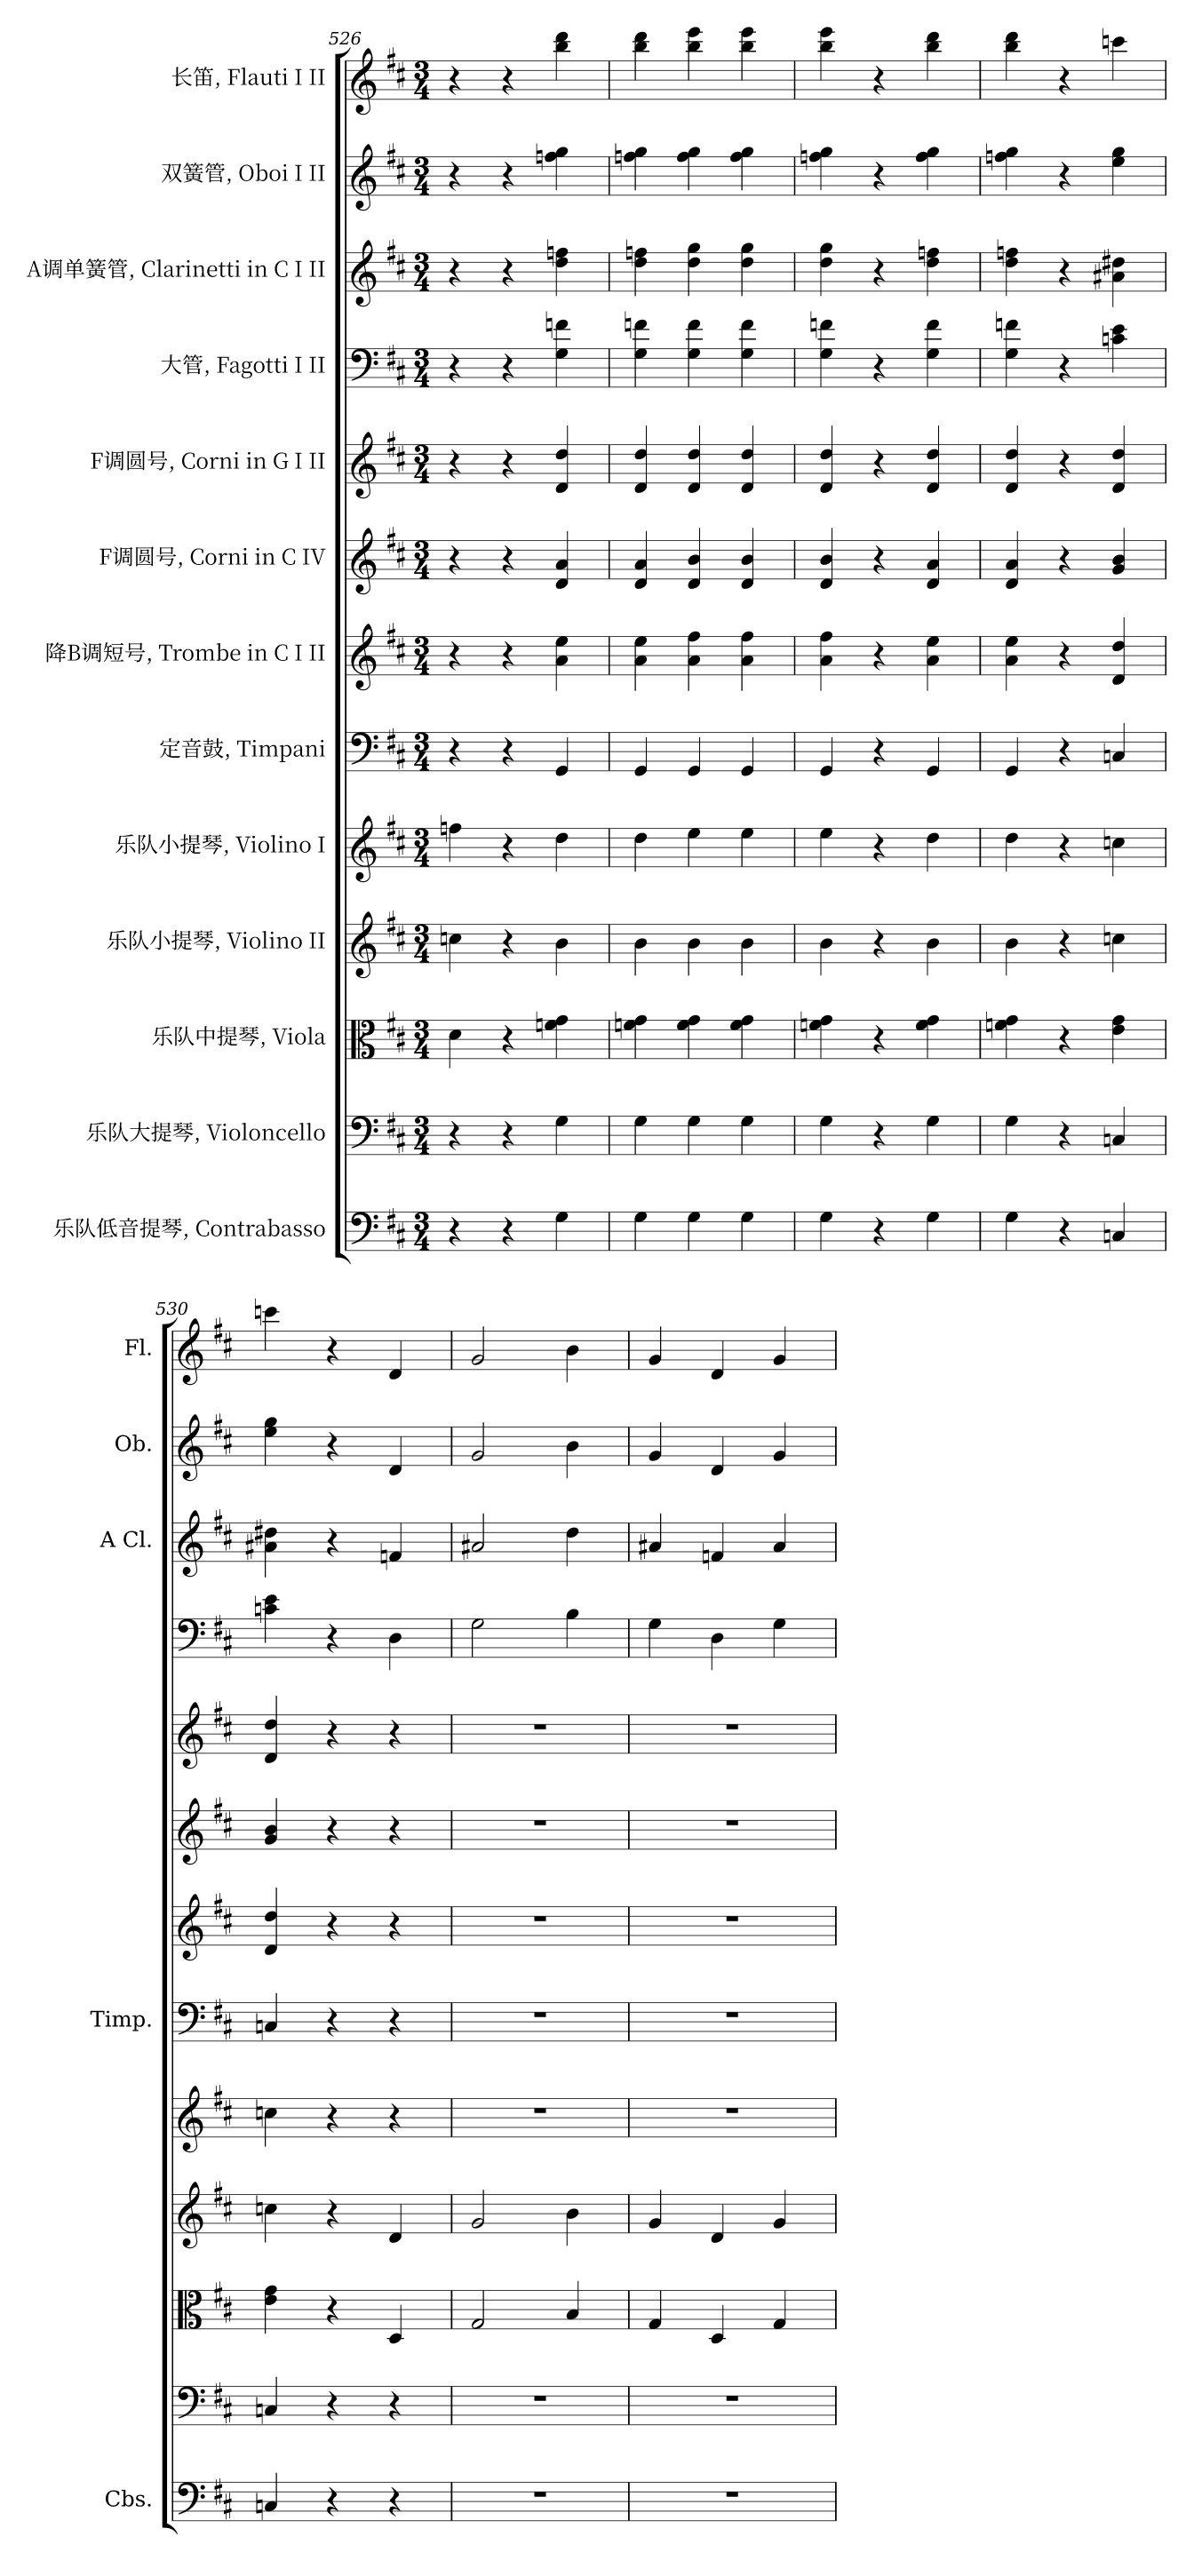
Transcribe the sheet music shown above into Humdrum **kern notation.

**kern	**kern	**kern	**kern	**kern	**kern	**kern	**kern	**kern	**kern	**kern	**kern	**kern
*part13	*part12	*part11	*part10	*part9	*part8	*part7	*part6	*part5	*part4	*part3	*part2	*part1
*staff13	*staff12	*staff11	*staff10	*staff9	*staff8	*staff7	*staff6	*staff5	*staff4	*staff3	*staff2	*staff1
*I"乐队低音提琴, Contrabasso	*I"乐队大提琴, Violoncello	*I"乐队中提琴, Viola	*I"乐队小提琴, Violino II	*I"乐队小提琴, Violino I	*I"定音鼓, Timpani	*I"降B调短号, Trombe in C I II	*I"F调圆号, Corni in C IV	*I"F调圆号, Corni in G I II	*I"大管, Fagotti I II	*I"A调单簧管, Clarinetti in C I II	*I"双簧管, Oboi I II	*I"长笛, Flauti I II
*I'Cbs.	*	*	*	*	*I'Timp.	*	*	*	*	*I'A Cl.	*I'Ob.	*I'Fl.
*clefF4	*clefF4	*clefC3	*clefG2	*clefG2	*clefF4	*clefG2	*clefG2	*clefG2	*clefF4	*clefG2	*clefG2	*clefG2
*ITrd7c12	*	*	*	*	*	*ITrd1c2	*ITrd4c7	*ITrd4c7	*	*ITrd2c3	*	*
*k[f#c#]	*k[f#c#]	*k[f#c#]	*k[f#c#]	*k[f#c#]	*k[f#c#]	*k[]	*k[f#]	*k[f#]	*k[f#c#]	*k[f#c#g#d#a#]	*k[f#c#]	*k[f#c#]
*M3/4	*M3/4	*M3/4	*M3/4	*M3/4	*M3/4	*M3/4	*M3/4	*M3/4	*M3/4	*M3/4	*M3/4	*M3/4
*MM334	*MM334	*MM334	*MM334	*MM334	*MM334	*MM334	*MM334	*MM334	*MM334	*MM334	*MM334	*MM334
=526	=526	=526	=526	=526	=526	=526	=526	=526	=526	=526	=526	=526
4r	4r	4d\	4ccn\	4ffn\	4r	4r	4r	4r	4r	4r	4r	4r
4r	4r	4r	4r	4r	4r	4r	4r	4r	4r	4r	4r	4r
*	*	*	*	*	*	*	*	*	*	*	*	*MM319
4GG\	4G\	4fn\ 4g\	4b\	4dd\	4GG/	4g\ 4dd\	4G/ 4d/	4G/ 4g/	4G\ 4fn\	4b\ 4ddn\	4ffn\ 4gg\	4bb\ 4ddd\
=527	=527	=527	=527	=527	=527	=527	=527	=527	=527	=527	=527	=527
*	*	*	*	*	*	*	*	*	*	*	*	*MM334
4GG\	4G\	4fn\ 4g\	4b\	4dd\	4GG/	4g\ 4dd\	4G/ 4d/	4G/ 4g/	4G\ 4fn\	4b\ 4ddn\	4ffn\ 4gg\	4bb\ 4ddd\
4GG\	4G\	4f\ 4g\	4b\	4ee\	4GG/	4g\ 4ee\	4G/ 4e/	4G/ 4g/	4G\ 4f\	4b\ 4ee\	4ff\ 4gg\	4bb\ 4eee\
*	*	*	*	*	*	*	*	*	*	*	*	*MM319
4GG\	4G\	4f\ 4g\	4b\	4ee\	4GG/	4g\ 4ee\	4G/ 4e/	4G/ 4g/	4G\ 4f\	4b\ 4ee\	4ff\ 4gg\	4bb\ 4eee\
=528	=528	=528	=528	=528	=528	=528	=528	=528	=528	=528	=528	=528
*	*	*	*	*	*	*	*	*	*	*	*	*MM334
4GG\	4G\	4fn\ 4g\	4b\	4ee\	4GG/	4g\ 4ee\	4G/ 4e/	4G/ 4g/	4G\ 4fn\	4b\ 4ee\	4ffn\ 4gg\	4bb\ 4eee\
4r	4r	4r	4r	4r	4r	4r	4r	4r	4r	4r	4r	4r
*	*	*	*	*	*	*	*	*	*	*	*	*MM319
4GG\	4G\	4f\ 4g\	4b\	4dd\	4GG/	4g\ 4dd\	4G/ 4d/	4G/ 4g/	4G\ 4f\	4b\ 4ddn\	4ff\ 4gg\	4bb\ 4ddd\
!!LO:PB:g=z
=529	=529	=529	=529	=529	=529	=529	=529	=529	=529	=529	=529	=529
*	*	*	*	*	*	*	*	*	*	*	*	*MM334
4GG\	4G\	4fn\ 4g\	4b\	4dd\	4GG/	4g\ 4dd\	4G/ 4d/	4G/ 4g/	4G\ 4fn\	4b\ 4ddn\	4ffn\ 4gg\	4bb\ 4ddd\
4r	4r	4r	4r	4r	4r	4r	4r	4r	4r	4r	4r	4r
*	*	*	*	*	*	*	*	*	*	*	*	*MM319
4CCn/	4Cn/	4e\ 4g\	4ccn\	4ccn\	4Cn/	4c/ 4cc/	4c/ 4e/	4G/ 4g/	4cn\ 4e\	4f##X\ 4b#X\	4ee\ 4gg\	4cccn\
=530	=530	=530	=530	=530	=530	=530	=530	=530	=530	=530	=530	=530
*	*	*	*	*	*	*	*	*	*	*	*	*MM334
4CCn/	4Cn/	4e\ 4g\	4ccn\	4ccn\	4Cn/	4c/ 4cc/	4c/ 4e/	4G/ 4g/	4cn\ 4e\	4f##X\ 4b#X\	4ee\ 4gg\	4cccn\
*	*	*	*	*	*	*	*	*	*	*	*	*MM253
4r	4r	4r	4r	4r	4r	4r	4r	4r	4r	4r	4r	4r
*	*	*	*	*	*	*	*	*	*	*	*	*MM340
4r	4r	4D/	4d/	4r	4r	4r	4r	4r	4D\	4dn/	4d/	4d/
=531	=531	=531	=531	=531	=531	=531	=531	=531	=531	=531	=531	=531
*	*	*	*	*	*	*	*	*	*	*	*	*MM350
2.r	2.r	2G/	2g/	2.r	2.r	2.r	2.r	2.r	2G\	2f##X/	2g/	2g/
*	*	*	*	*	*	*	*	*	*	*	*	*MM318
.	.	4B/	4b\	.	.	.	.	.	4B\	4b\	4b\	4b\
=532	=532	=532	=532	=532	=532	=532	=532	=532	=532	=532	=532	=532
*	*	*	*	*	*	*	*	*	*	*	*	*MM350
2.r	2.r	4G/	4g/	2.r	2.r	2.r	2.r	2.r	4G\	4f##X/	4g/	4g/
.	.	4D/	4d/	.	.	.	.	.	4D\	4dn/	4d/	4d/
*	*	*	*	*	*	*	*	*	*	*	*	*MM318
.	.	4G/	4g/	.	.	.	.	.	4G\	4f##/	4g/	4g/
=	=	=	=	=	=	=	=	=	=	=	=	=
*-	*-	*-	*-	*-	*-	*-	*-	*-	*-	*-	*-	*-
